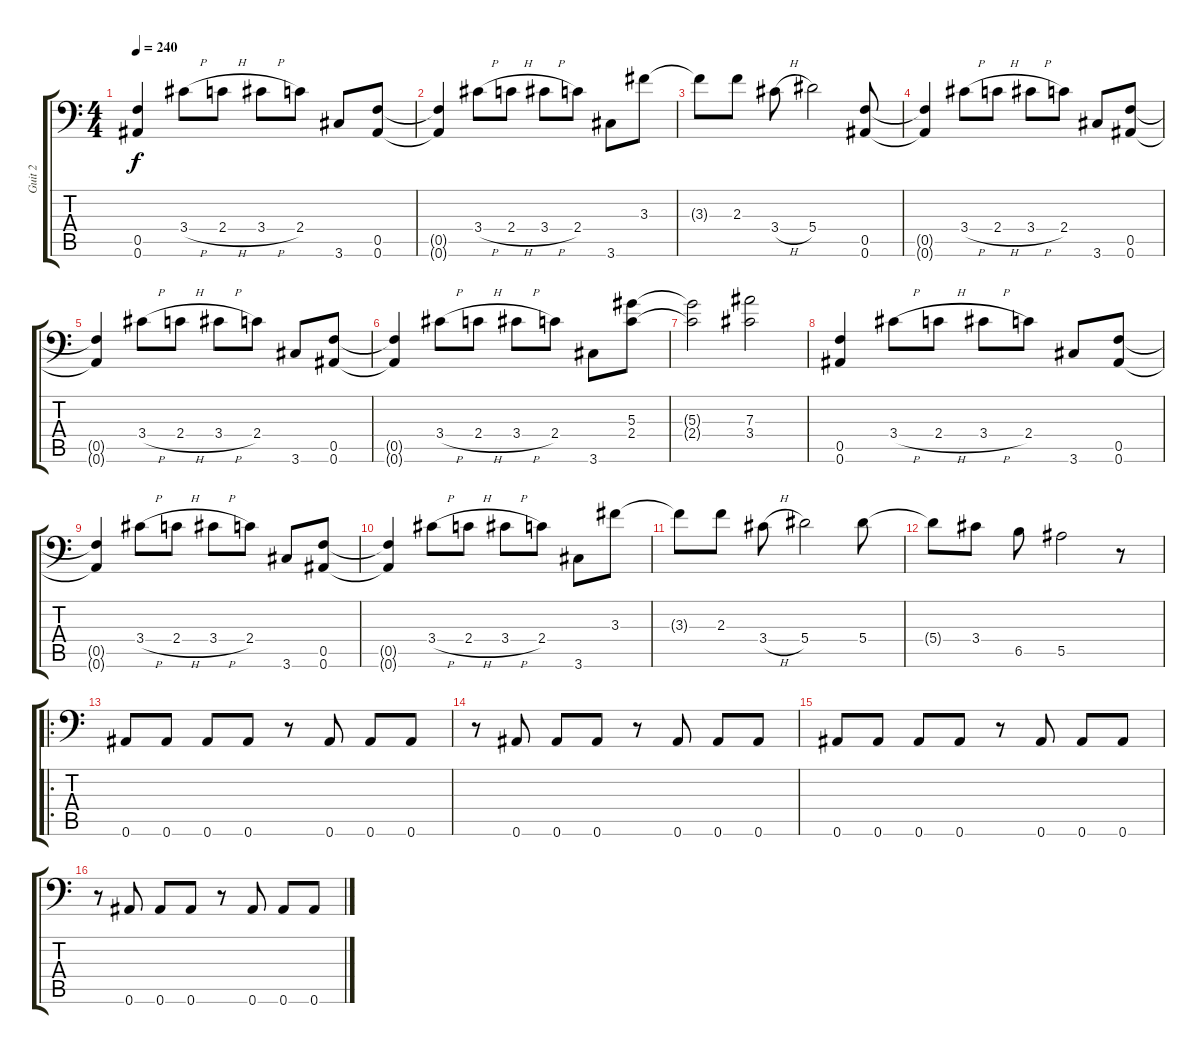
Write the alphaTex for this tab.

\track ("Guit 2" "Guit 2") {instrument distortionguitar}
\staff {score tabs}
\tuning (C4 G3 Eb3 Bb2 F2 Bb1) {hide}
\ts (4 4)
\tempo 240
\clef f4
\ks c
(0.5{t} 0.6{t}).4{dy f} 3.4{h}.8 2.4{h}.8 3.4{h}.8 2.4.8 3.6.8 (0.5 0.6).8 |
(0.5{t} 0.6{t}).4 3.4{h}.8 2.4{h}.8 3.4{h}.8 2.4.8 3.6.8 3.3.8 |
3.3{t}.8 2.3.8 3.4{h}.8 5.4.2 (0.5 0.6).8 |
(0.5{t} 0.6{t}).4 3.4{h}.8 2.4{h}.8 3.4{h}.8 2.4.8 3.6.8 (0.5 0.6).8 |
(0.5{t} 0.6{t}).4 3.4{h}.8 2.4{h}.8 3.4{h}.8 2.4.8 3.6.8 (0.5 0.6).8 |
(0.5{t} 0.6{t}).4 3.4{h}.8 2.4{h}.8 3.4{h}.8 2.4.8 3.6.8 (5.3 2.4).8 |
(5.3{t} 2.4{t}).2 (7.3 3.4).2 |
(0.5 0.6).4 3.4{h}.8 2.4{h}.8 3.4{h}.8 2.4.8 3.6.8 (0.5 0.6).8 |
(0.5{t} 0.6{t}).4 3.4{h}.8 2.4{h}.8 3.4{h}.8 2.4.8 3.6.8 (0.5 0.6).8 |
(0.5{t} 0.6{t}).4 3.4{h}.8 2.4{h}.8 3.4{h}.8 2.4.8 3.6.8 3.3.8 |
3.3{t}.8 2.3.8 3.4{h}.8 5.4.2 5.4.8 |
5.4{t}.8 3.4.8 6.5.8 5.5.2 r.8 |
\ro
0.6.8 0.6.8 0.6.8 0.6.8 r.8 0.6.8 0.6.8 0.6.8 |
r.8 0.6.8 0.6.8 0.6.8 r.8 0.6.8 0.6.8 0.6.8 |
0.6.8 0.6.8 0.6.8 0.6.8 r.8 0.6.8 0.6.8 0.6.8 |
r.8 0.6.8 0.6.8 0.6.8 r.8 0.6.8 0.6.8 0.6.8
